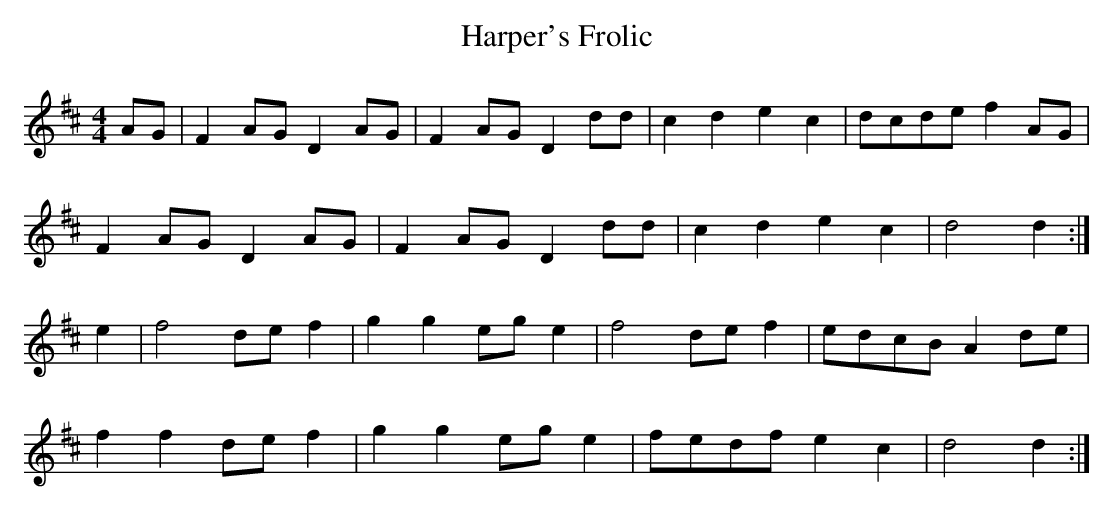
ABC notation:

X:1
T:Harper's Frolic
M:4/4
L:1/8
K:D
AG|F2 AG D2 AG|F2 AG D2 dd|c2 d2 e2 c2|dcde f2 AG|
F2 AG D2 AG|F2 AG D2 dd|c2 d2 e2 c2|d4 d2:|
e2|f4 de f2|g2 g2 eg e2|f4 de f2|edcB A2 de|
f2 f2 de f2|g2 g2 eg e2|fedf e2 c2|d4 d2:|
